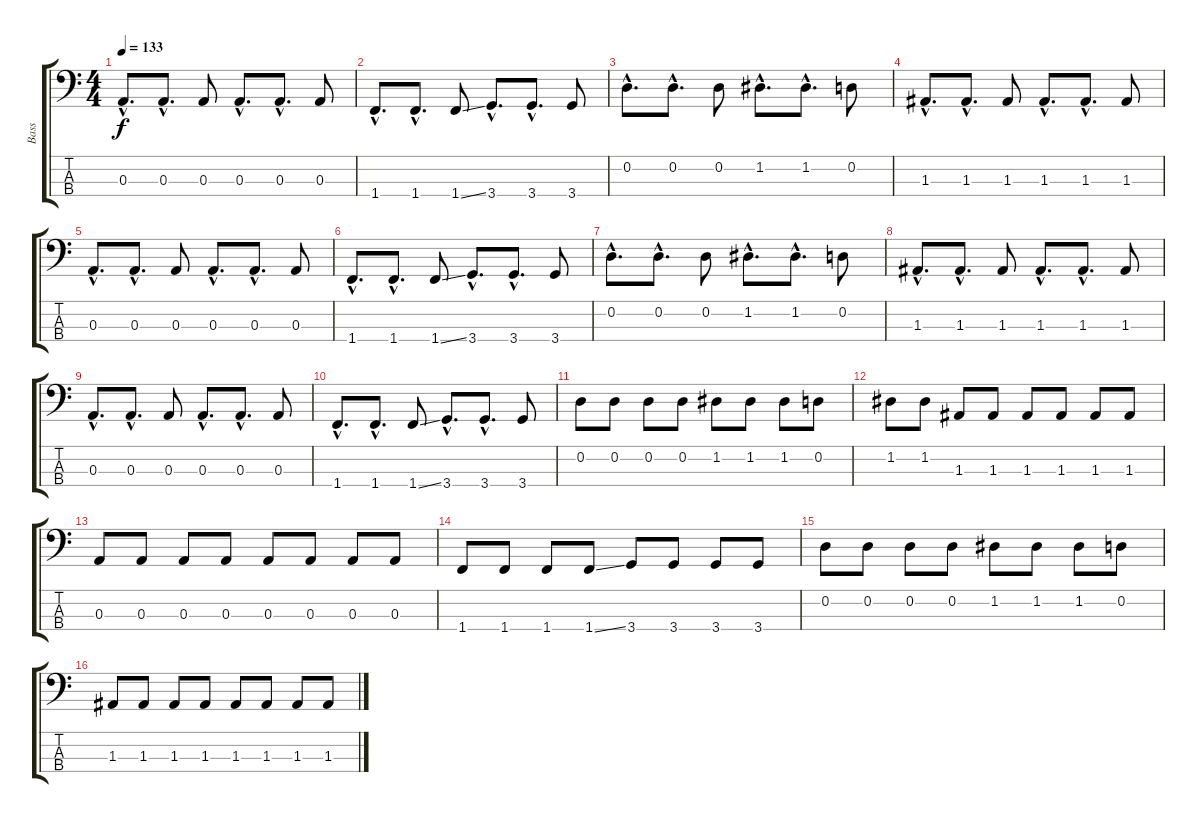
\track ("Bass" "Bass") {instrument electricbasspick}
\staff {score tabs}
\tuning (G2 D2 A1 E1) {hide}
\ts (4 4)
\tempo 133
\clef f4
\ks c
0.3{hac}.8{d dy f} 0.3{hac}.8{d} 0.3.8 0.3{hac}.8{d} 0.3{hac}.8{d} 0.3.8 |
1.4{hac}.8{d} 1.4{hac}.8{d} 1.4{ss}.8 3.4{hac}.8{d} 3.4{hac}.8{d} 3.4.8 |
0.2{hac}.8{d} 0.2{hac}.8{d} 0.2.8 1.2{hac}.8{d} 1.2{hac}.8{d} 0.2.8 |
1.3{hac}.8{d} 1.3{hac}.8{d} 1.3.8 1.3{hac}.8{d} 1.3{hac}.8{d} 1.3.8 |
0.3{hac}.8{d} 0.3{hac}.8{d} 0.3.8 0.3{hac}.8{d} 0.3{hac}.8{d} 0.3.8 |
1.4{hac}.8{d} 1.4{hac}.8{d} 1.4{ss}.8 3.4{hac}.8{d} 3.4{hac}.8{d} 3.4.8 |
0.2{hac}.8{d} 0.2{hac}.8{d} 0.2.8 1.2{hac}.8{d} 1.2{hac}.8{d} 0.2.8 |
1.3{hac}.8{d} 1.3{hac}.8{d} 1.3.8 1.3{hac}.8{d} 1.3{hac}.8{d} 1.3.8 |
0.3{hac}.8{d} 0.3{hac}.8{d} 0.3.8 0.3{hac}.8{d} 0.3{hac}.8{d} 0.3.8 |
1.4{hac}.8{d} 1.4{hac}.8{d} 1.4{ss}.8 3.4{hac}.8{d} 3.4{hac}.8{d} 3.4.8 |
0.2.8 0.2.8 0.2.8 0.2.8 1.2.8 1.2.8 1.2.8 0.2.8 |
1.2.8 1.2.8 1.3.8 1.3.8 1.3.8 1.3.8 1.3.8 1.3.8 |
0.3.8 0.3.8 0.3.8 0.3.8 0.3.8 0.3.8 0.3.8 0.3.8 |
1.4.8 1.4.8 1.4.8 1.4{ss}.8 3.4.8 3.4.8 3.4.8 3.4.8 |
0.2.8 0.2.8 0.2.8 0.2.8 1.2.8 1.2.8 1.2.8 0.2.8 |
1.3.8 1.3.8 1.3.8 1.3.8 1.3.8 1.3.8 1.3.8 1.3.8
